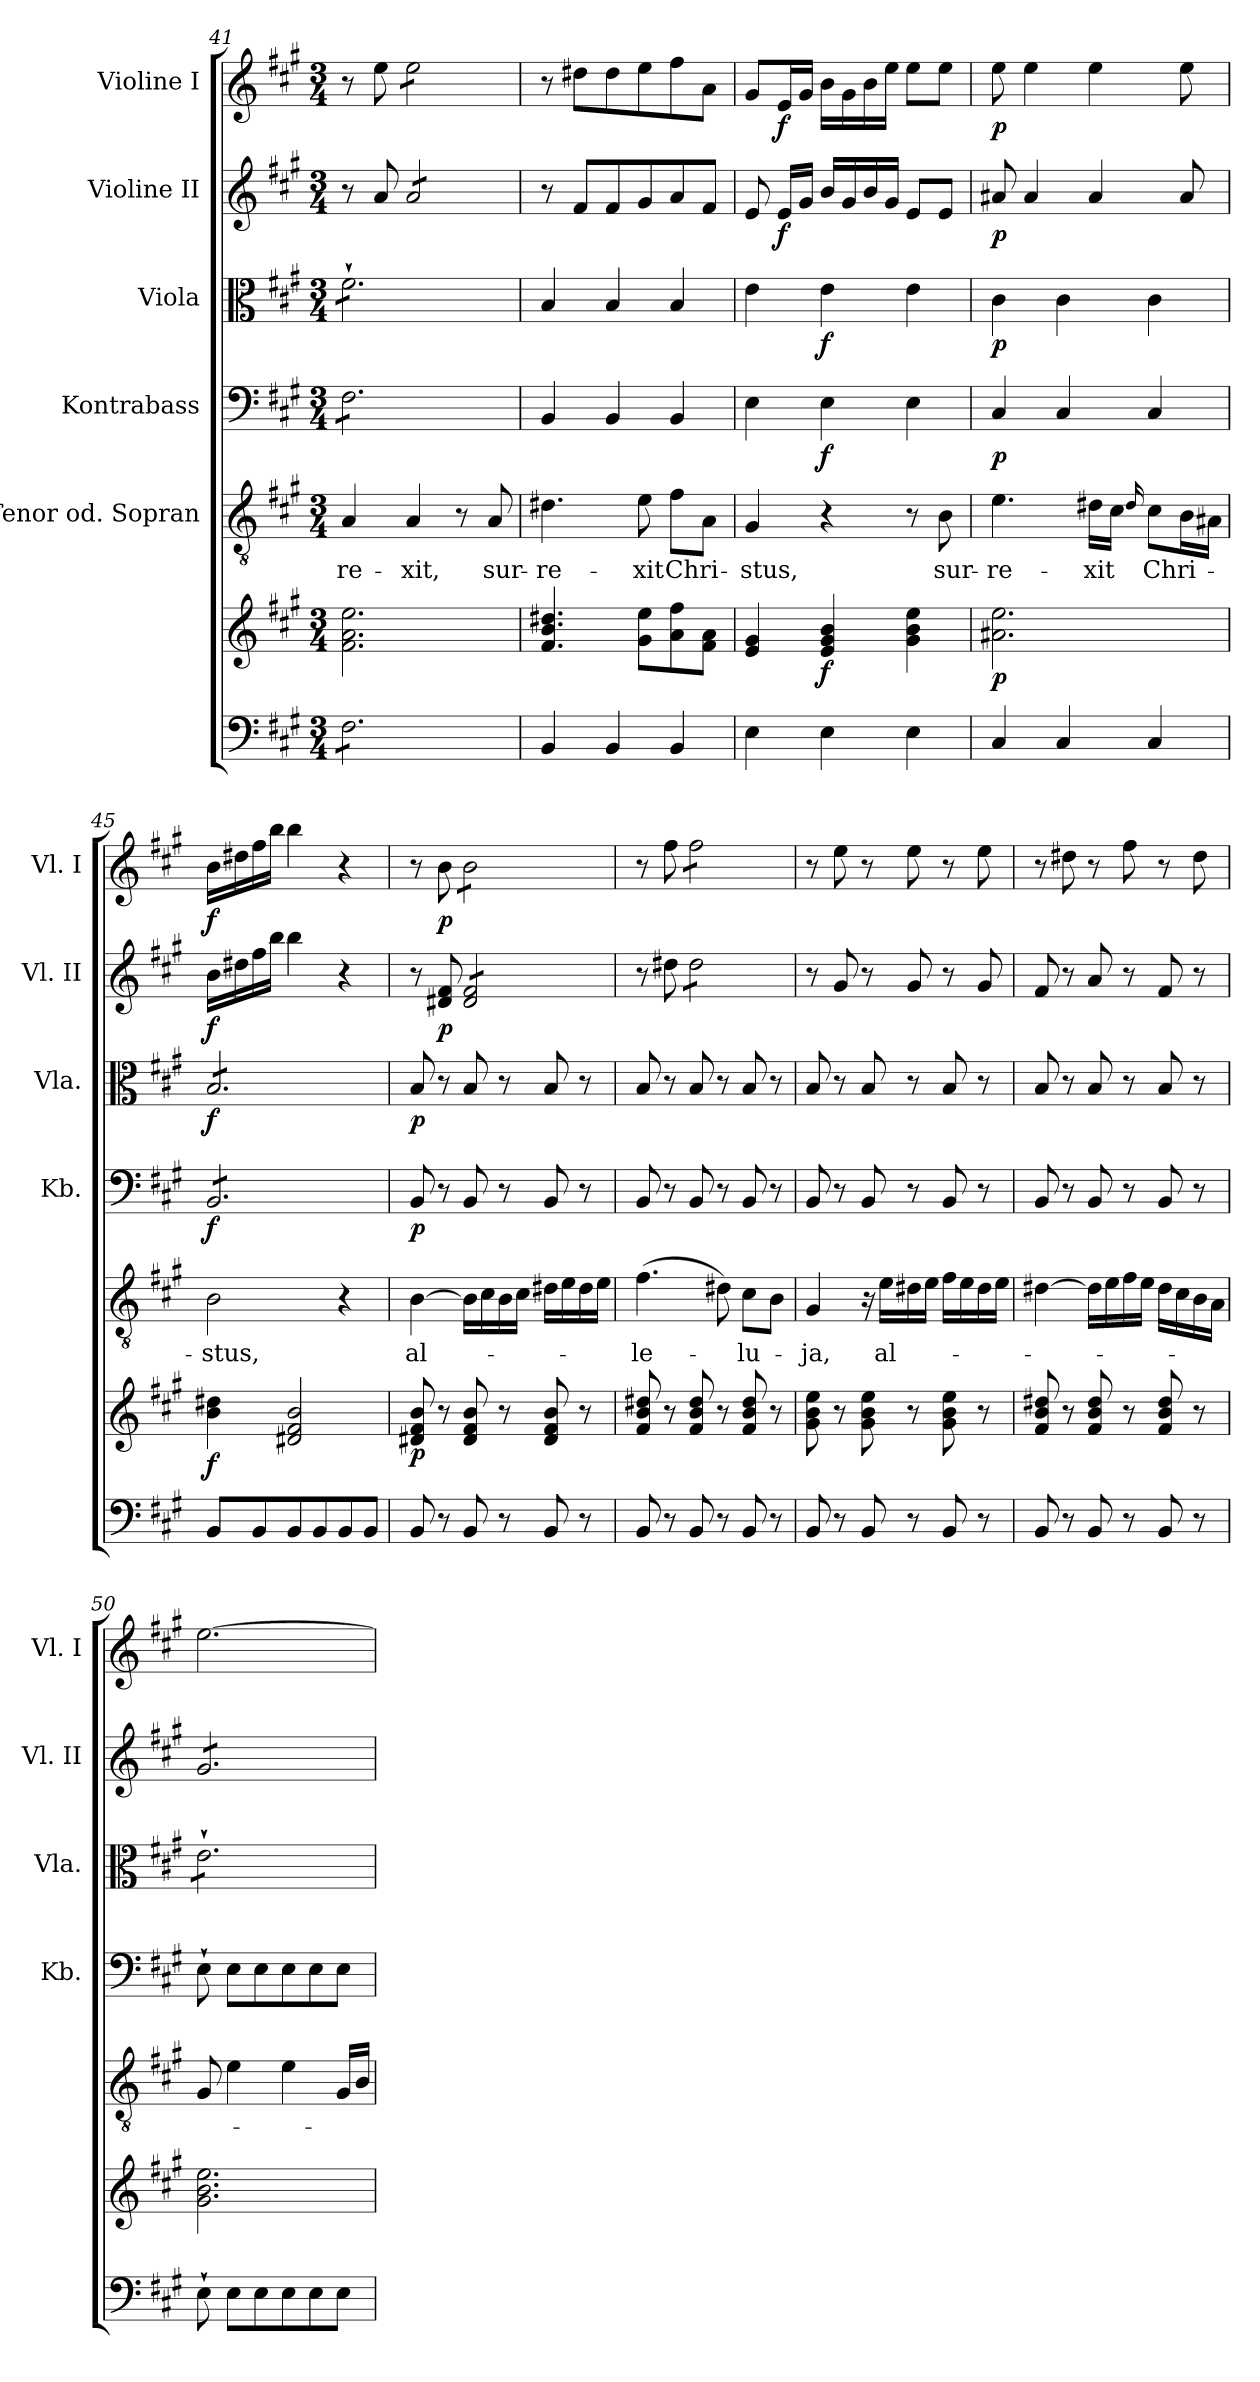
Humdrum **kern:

**kern	**kern	**dynam	**kern	**text	**kern	**dynam	**kern	**dynam	**kern	**dynam	**kern	**dynam
*part6	*part6	*part6	*part5	*part5	*part4	*part4	*part3	*part3	*part2	*part2	*part1	*part1
*staff7	*staff6	*staff6/7	*staff5	*staff5	*staff4	*staff4	*staff3	*staff3	*staff2	*staff2	*staff1	*staff1
*	*	*	*I"Tenor od. Sopran	*	*I"Kontrabass	*	*I"Viola	*	*I"Violine II	*	*I"Violine I	*
*	*	*	*	*	*I'Kb.	*	*I'Vla.	*	*I'Vl. II	*	*I'Vl. I	*
*clefF4	*clefG2	*	*clefGv2	*	*clefF4	*	*clefC3	*	*clefG2	*	*clefG2	*
*	*	*	*	*	*ITrd7c12	*	*	*	*	*	*	*
*k[f#c#g#]	*k[f#c#g#]	*	*k[f#c#g#]	*	*k[f#c#g#]	*	*k[f#c#g#]	*	*k[f#c#g#]	*	*k[f#c#g#]	*
*A:	*A:	*	*A:	*	*A:	*	*A:	*	*A:	*	*A:	*
*M3/4	*M3/4	*	*M3/4	*	*M3/4	*	*M3/4	*	*M3/4	*	*M3/4	*
=41	=41	=41	=41	=41	=41	=41	=41	=41	=41	=41	=41	=41
!	!	!	!	!LO:LY:b	!	!	!	!	!	!	!	!
*tremolo	*	*	*	*	*	*	*	*	*	*	*	*
*	*	*	*	*	*tremolo	*	*	*	*	*	*	*
*	*	*	*	*	*	*	*tremolo	*	*	*	*	*
8F#\L	2.f#\ 2.a\ 2.ee\	.	4A/	-re-	8FF#\L	.	8f#`>\L	.	8r	.	8r	.
8F#\	.	.	.	.	8FF#\	.	8f#`>\	.	8a/	.	8ee\	.
!	!	!	!	!LO:LY:b	!	!	!	!	!	!	!	!
*	*	*	*	*	*	*	*	*	*tremolo	*	*	*
*	*	*	*	*	*	*	*	*	*	*	*tremolo	*
8F#\	.	.	4A/	-xit,	8FF#\	.	8f#`>\	.	8a/L	.	8ee\L	.
8F#\	.	.	.	.	8FF#\	.	8f#`>\	.	8a/	.	8ee\	.
8F#\	.	.	8r	.	8FF#\	.	8f#`>\	.	8a/	.	8ee\	.
!	!	!	!	!LO:LY:b	!	!	!	!	!	!	!	!
8F#\J	.	.	8A/	sur-	8FF#\J	.	8f#`>\J	.	8a/J	.	8ee\J	.
*	*	*	*	*	*	*	*	*	*	*	*Xtremolo	*
*	*	*	*	*	*	*	*	*	*Xtremolo	*	*	*
*	*	*	*	*	*	*	*Xtremolo	*	*	*	*	*
*	*	*	*	*	*Xtremolo	*	*	*	*	*	*	*
*Xtremolo	*	*	*	*	*	*	*	*	*	*	*	*
!!LO:LB:g=z
=42	=42	=42	=42	=42	=42	=42	=42	=42	=42	=42	=42	=42
!	!	!	!	!LO:LY:b	!	!	!	!	!	!	!	!
4BB/	4.f#/ 4.b/ 4.dd#X/	.	4.d#X\	-re-	4BBB/	.	4B/	.	8r	.	8r	.
.	.	.	.	.	.	.	.	.	8f#/L	.	8dd#X\L	.
4BB/	.	.	.	.	4BBB/	.	4B/	.	8f#/	.	8dd#\	.
!	!	!	!	!LO:LY:b	!	!	!	!	!	!	!	!
.	8g#\ 8ee\L	.	8e\	-xit	.	.	.	.	8g#/	.	8ee\	.
!	!	!	!	!LO:LY:b	!	!	!	!	!	!	!	!
4BB/	8a\ 8ff#\	.	8f#\L	Chri-	4BBB/	.	4B/	.	8a/	.	8ff#\	.
.	8f#\ 8a\J	.	8A\J	.	.	.	.	.	8f#/J	.	8a\J	.
=43	=43	=43	=43	=43	=43	=43	=43	=43	=43	=43	=43	=43
!	!	!	!	!LO:LY:b	!	!	!	!	!	!	!	!
4E\	4e/ 4g#/	.	4G#/	-stus,	4EE\	.	4e\	.	8e/	.	8g#/L	.
!	!	!	!	!	!	!	!	!	!	!LO:DY:b	!	!LO:DY:b
.	.	.	.	.	.	.	.	.	16e/LL	f	16e/L	f
.	.	.	.	.	.	.	.	.	16g#/JJ	.	16g#/JJ	.
!	!	!LO:DY:b	!	!	!	!LO:DY:b	!	!LO:DY:b	!	!	!	!
4E\	4e/ 4g#/ 4b/	f	4r	.	4EE\	f	4e\	f	16b/LL	.	16b\LL	.
.	.	.	.	.	.	.	.	.	16g#/	.	16g#\	.
.	.	.	.	.	.	.	.	.	16b/	.	16b\	.
.	.	.	.	.	.	.	.	.	16g#/JJ	.	16ee\JJ	.
4E\	4g#\ 4b\ 4ee\	.	8r	.	4EE\	.	4e\	.	8e/L	.	8ee\L	.
!	!	!	!	!LO:LY:b	!	!	!	!	!	!	!	!
.	.	.	8B\	sur-	.	.	.	.	8e/J	.	8ee\J	.
=44	=44	=44	=44	=44	=44	=44	=44	=44	=44	=44	=44	=44
!	!	!LO:DY:b	!	!LO:LY:b	!	!LO:DY:b	!	!LO:DY:b	!	!LO:DY:b	!	!LO:DY:b
4C#/	2.a#X\ 2.ee\	p	4.e\	-re-	4CC#/	p	4c#\	p	8a#X/	p	8ee\	p
.	.	.	.	.	.	.	.	.	4a#/	.	4ee\	.
4C#/	.	.	.	.	4CC#/	.	4c#\	.	.	.	.	.
!	!	!	!	!LO:LY:b	!	!	!	!	!	!	!	!
.	.	.	16d#X\LL	-xit	.	.	.	.	4a#/	.	4ee\	.
.	.	.	16c#\JJ	.	.	.	.	.	.	.	.	.
.	.	.	16qqd#/	.	.	.	.	.	.	.	.	.
!	!	!	!	!LO:LY:b	!	!	!	!	!	!	!	!
4C#/	.	.	8c#\L	Chri-	4CC#/	.	4c#\	.	.	.	.	.
.	.	.	16B\L	.	.	.	.	.	8a#/	.	8ee\	.
.	.	.	16A#X\JJ	.	.	.	.	.	.	.	.	.
=45	=45	=45	=45	=45	=45	=45	=45	=45	=45	=45	=45	=45
!	!	!LO:DY:b	!	!LO:LY:b	!	!LO:DY:b	!	!LO:DY:b	!	!LO:DY:b	!	!LO:DY:b
*	*	*	*	*	*tremolo	*	*	*	*	*	*	*
*	*	*	*	*	*	*	*tremolo	*	*	*	*	*
8BB/L	4b\ 4dd#X\	f	2B\	-stus,	8BBB/L	f	8B/L	f	16b\LL	f	16b\LL	f
.	.	.	.	.	.	.	.	.	16dd#X\	.	16dd#X\	.
8BB/	.	.	.	.	8BBB/	.	8B/	.	16ff#\	.	16ff#\	.
.	.	.	.	.	.	.	.	.	16bb\JJ	.	16bb\JJ	.
8BB/	2d#X/ 2f#/ 2b/	.	.	.	8BBB/	.	8B/	.	4bb\	.	4bb\	.
8BB/	.	.	.	.	8BBB/	.	8B/	.	.	.	.	.
8BB/	.	.	4r	.	8BBB/	.	8B/	.	4r	.	4r	.
8BB/J	.	.	.	.	8BBB/J	.	8B/J	.	.	.	.	.
*	*	*	*	*	*	*	*Xtremolo	*	*	*	*	*
*	*	*	*	*	*Xtremolo	*	*	*	*	*	*	*
!!LO:PB:g=z
=46	=46	=46	=46	=46	=46	=46	=46	=46	=46	=46	=46	=46
!	!	!LO:DY:b	!	!LO:LY:b	!	!LO:DY:b	!	!LO:DY:b	!	!	!	!
8BB/	8d#X/ 8f#/ 8b/	p	[4B\	al-	8BBB/	p	8B/	p	8r	.	8r	.
!	!	!	!	!	!	!	!	!	!	!LO:DY:b	!	!LO:DY:b
8r	8r	.	.	.	8r	.	8r	.	8d#X/ 8f#/	p	8b\	p
*	*	*	*	*	*	*	*	*	*tremolo	*	*	*
*	*	*	*	*	*	*	*	*	*	*	*tremolo	*
8BB/	8d#/ 8f#/ 8b/	.	16B\LL]	.	8BBB/	.	8B/	.	8d#/ 8f#/L	.	8b\L	.
.	.	.	16c#\	.	.	.	.	.	.	.	.	.
8r	8r	.	16B\	.	8r	.	8r	.	8d#/ 8f#/	.	8b\	.
.	.	.	16c#\JJ	.	.	.	.	.	.	.	.	.
8BB/	8d#/ 8f#/ 8b/	.	16d#X\LL	.	8BBB/	.	8B/	.	8d#/ 8f#/	.	8b\	.
.	.	.	16e\	.	.	.	.	.	.	.	.	.
8r	8r	.	16d#\	.	8r	.	8r	.	8d#/ 8f#/J	.	8b\J	.
*	*	*	*	*	*	*	*	*	*	*	*Xtremolo	*
*	*	*	*	*	*	*	*	*	*Xtremolo	*	*	*
.	.	.	16e\JJ	.	.	.	.	.	.	.	.	.
=47	=47	=47	=47	=47	=47	=47	=47	=47	=47	=47	=47	=47
!	!	!	!	!LO:LY:b	!	!	!	!	!	!	!	!
8BB/	8f#/ 8b/ 8dd#X/	.	(>4.f#\	-le-	8BBB/	.	8B/	.	8r	.	8r	.
8r	8r	.	.	.	8r	.	8r	.	8dd#X\	.	8ff#\	.
*	*	*	*	*	*	*	*	*	*tremolo	*	*	*
*	*	*	*	*	*	*	*	*	*	*	*tremolo	*
8BB/	8f#/ 8b/ 8dd#/	.	.	.	8BBB/	.	8B/	.	8dd#\L	.	8ff#\L	.
8r	8r	.	8d#X\)	.	8r	.	8r	.	8dd#\	.	8ff#\	.
!	!	!	!	!LO:LY:b	!	!	!	!	!	!	!	!
8BB/	8f#/ 8b/ 8dd#/	.	8c#\L	-lu-	8BBB/	.	8B/	.	8dd#\	.	8ff#\	.
8r	8r	.	8B\J	.	8r	.	8r	.	8dd#\J	.	8ff#\J	.
*	*	*	*	*	*	*	*	*	*	*	*Xtremolo	*
*	*	*	*	*	*	*	*	*	*Xtremolo	*	*	*
=48	=48	=48	=48	=48	=48	=48	=48	=48	=48	=48	=48	=48
!	!	!	!	!LO:LY:b	!	!	!	!	!	!	!	!
8BB/	8g#\ 8b\ 8ee\	.	4G#/	-ja,	8BBB/	.	8B/	.	8r	.	8r	.
8r	8r	.	.	.	8r	.	8r	.	8g#/	.	8ee\	.
8BB/	8g#\ 8b\ 8ee\	.	16r	.	8BBB/	.	8B/	.	8r	.	8r	.
!	!	!	!	!LO:LY:b	!	!	!	!	!	!	!	!
.	.	.	16e\LL	al-	.	.	.	.	.	.	.	.
8r	8r	.	16d#X\	.	8r	.	8r	.	8g#/	.	8ee\	.
.	.	.	16e\JJ	.	.	.	.	.	.	.	.	.
8BB/	8g#\ 8b\ 8ee\	.	16f#\LL	.	8BBB/	.	8B/	.	8r	.	8r	.
.	.	.	16e\	.	.	.	.	.	.	.	.	.
8r	8r	.	16d#\	.	8r	.	8r	.	8g#/	.	8ee\	.
.	.	.	16e\JJ	.	.	.	.	.	.	.	.	.
=49	=49	=49	=49	=49	=49	=49	=49	=49	=49	=49	=49	=49
8BB/	8f#/ 8b/ 8dd#X/	.	[4d#X\	.	8BBB/	.	8B/	.	8f#/	.	8r	.
8r	8r	.	.	.	8r	.	8r	.	8r	.	8dd#X\	.
8BB/	8f#/ 8b/ 8dd#/	.	16d#\LL]	.	8BBB/	.	8B/	.	8a/	.	8r	.
.	.	.	16e\	.	.	.	.	.	.	.	.	.
8r	8r	.	16f#\	.	8r	.	8r	.	8r	.	8ff#\	.
.	.	.	16e\JJ	.	.	.	.	.	.	.	.	.
8BB/	8f#/ 8b/ 8dd#/	.	16d#\LL	.	8BBB/	.	8B/	.	8f#/	.	8r	.
.	.	.	16c#\	.	.	.	.	.	.	.	.	.
8r	8r	.	16B\	.	8r	.	8r	.	8r	.	8dd#\	.
.	.	.	16A\JJ	.	.	.	.	.	.	.	.	.
!!LO:LB:g=z
=50	=50	=50	=50	=50	=50	=50	=50	=50	=50	=50	=50	=50
*	*	*	*	*	*	*	*tremolo	*	*	*	*	*
*	*	*	*	*	*	*	*	*	*tremolo	*	*	*
8E`>\	2.g#\ 2.b\ 2.ee\	.	8G#/	.	8EE`>\	.	8e`>\L	.	8g#/L	.	[2.ee\	.
8E\L	.	.	4e\	.	8EE\L	.	8e`>\	.	8g#/	.	.	.
8E\	.	.	.	.	8EE\	.	8e`>\	.	8g#/	.	.	.
8E\	.	.	4e\	.	8EE\	.	8e`>\	.	8g#/	.	.	.
8E\	.	.	.	.	8EE\	.	8e`>\	.	8g#/	.	.	.
8E\J	.	.	16G#/LL	.	8EE\J	.	8e`>\J	.	8g#/J	.	.	.
*	*	*	*	*	*	*	*	*	*Xtremolo	*	*	*
*	*	*	*	*	*	*	*Xtremolo	*	*	*	*	*
.	.	.	16B/JJ	.	.	.	.	.	.	.	.	.
=	=	=	=	=	=	=	=	=	=	=	=	=
*-	*-	*-	*-	*-	*-	*-	*-	*-	*-	*-	*-	*-
